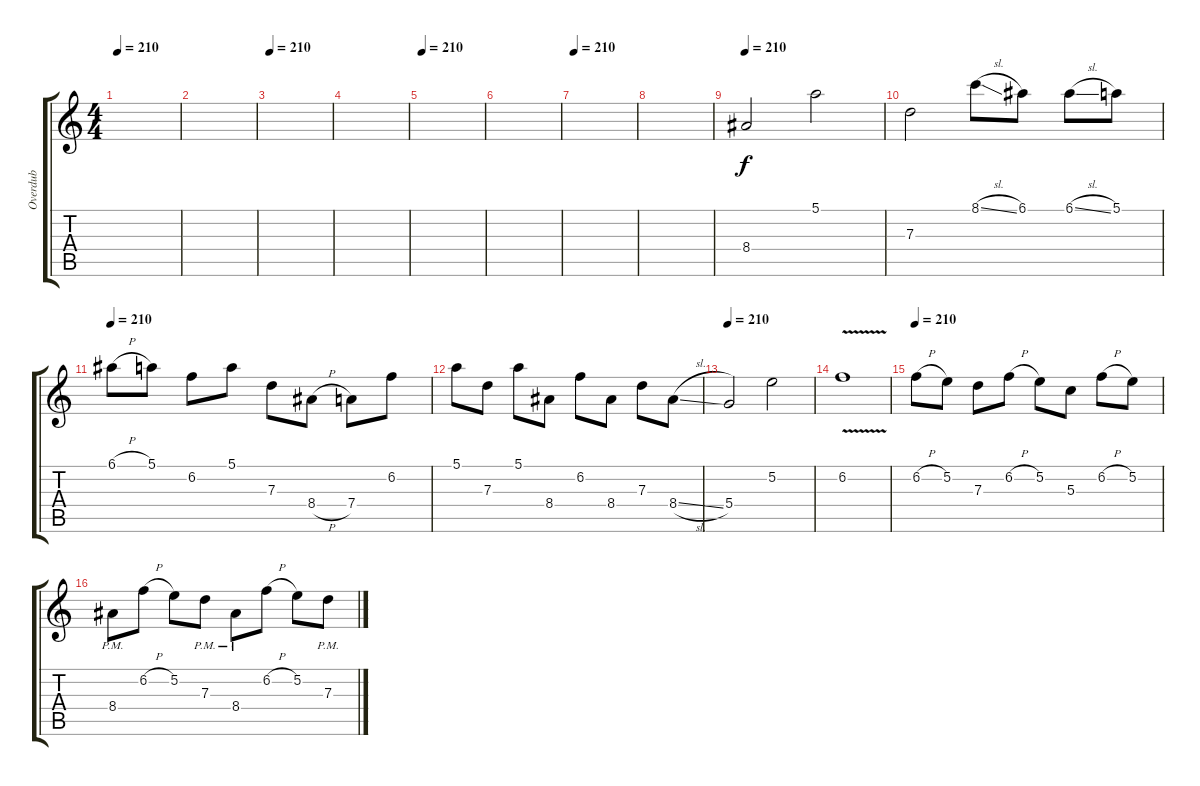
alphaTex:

\track ("Overdub" "Overdub") {instrument electricguitarjazz}
\staff {score tabs}
\tuning (E4 B3 G3 D3 A2 D2) {hide}
\ts (4 4)
\tempo 210
\clef g2
\ks c
|
|
\tempo 210
|
|
\tempo 210
|
|
\tempo 210
|
|
\tempo 210
8.4.2{volume 16 instrument overdrivenguitar} 5.1.2 |
7.3.2 8.1{sl}.8 6.1.8 6.1{sl}.8 5.1.8 |
\tempo 210
6.1{h}.8 5.1.8 6.2.8 5.1.8 7.3.8 8.4{h}.8 7.4.8 6.2.8 |
5.1.8 7.3.8 5.1.8 8.4.8 6.2.8 8.4.8 7.3.8 8.4{sl}.8 |
\tempo 210
5.4.2 5.2.2 |
6.2{v}.1 |
\tempo 210
6.2{h}.8 5.2.8 7.3.8 6.2{h}.8 5.2.8 5.3.8 6.2{h}.8 5.2.8 |
8.4{pm}.8 6.2{h}.8 5.2.8 7.3{pm}.8 8.4{pm}.8 6.2{h}.8 5.2.8 7.3{pm}.8
